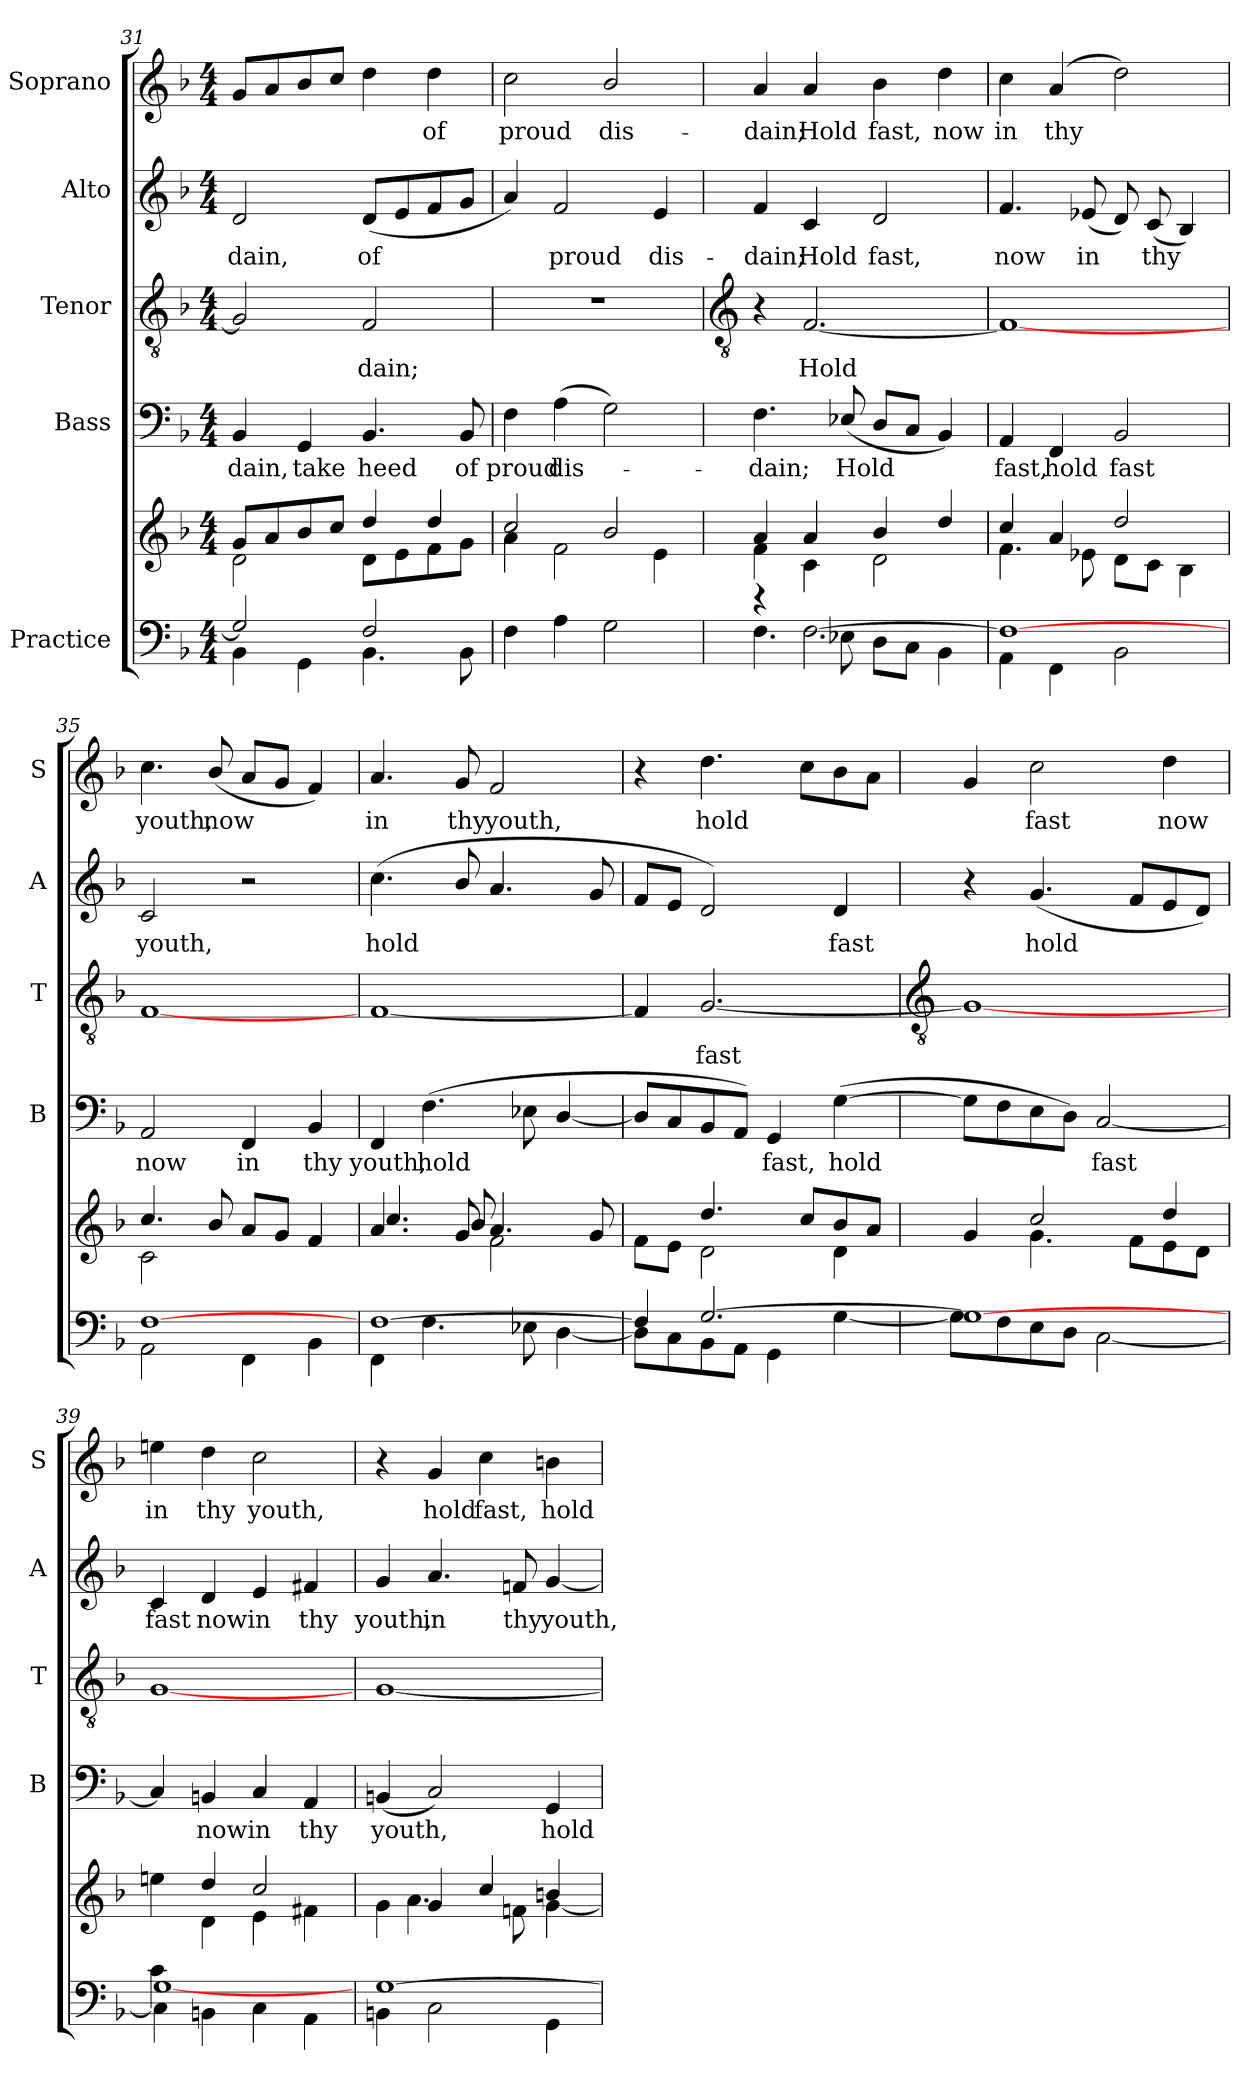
**kern	**kern	**kern	**text	**kern	**text	**kern	**text	**kern	**text
*part5	*part5	*part4	*part4	*part3	*part3	*part2	*part2	*part1	*part1
*staff6	*staff5	*staff4	*staff4	*staff3	*staff3	*staff2	*staff2	*staff1	*staff1
*I"Practice	*	*I"Bass	*	*I"Tenor	*	*I"Alto	*	*I"Soprano	*
*	*	*I'B	*	*I'T	*	*I'A	*	*I'S	*
*clefF4	*clefG2	*clefF4	*	*clefGv2	*	*clefG2	*	*clefG2	*
*k[b-]	*k[b-]	*k[b-]	*	*k[b-]	*	*k[b-]	*	*k[b-]	*
*F:	*F:	*F:	*	*F:	*	*F:	*	*F:	*
*M4/4	*M4/4	*M4/4	*	*M4/4	*	*M4/4	*	*M4/4	*
=31	=31	=31	=31	=31	=31	=31	=31	=31	=31
*^	*^	*	*	*	*	*	*	*	*
!	!	!	!	!	!LO:LY:b	!	!	!	!LO:LY:b	!	!
2G/]	4BB-\	8gL	2d\	4BB-	dain,	2G]	.	2d	-dain,	8gL	.
.	.	8a	.	.	.	.	.	.	.	8a	.
!	!	!	!	!	!LO:LY:b	!	!	!	!	!	!
.	4GG\	8b-	.	4GG	take	.	.	.	.	8b-	.
.	.	8ccJ	.	.	.	.	.	.	.	8ccJ	.
!	!	!	!	!	!LO:LY:b	!	!LO:LY:b	!	!LO:LY:b	!	!
2F/	4.BB-\	4dd/	8d\L	4.BB-	heed	2F	dain;	(<8dL	of	4dd	.
.	.	.	8e\	.	.	.	.	8e	.	.	.
!	!	!	!	!	!	!	!	!	!	!	!LO:LY:b
.	.	4dd/	8f\	.	.	.	.	8f	.	4dd	of
!	!	!	!	!	!LO:LY:b	!	!	!	!	!	!
.	8BB-\	.	8g\J	8BB-	of	.	.	8gJ	.	.	.
=32	=32	=32	=32	=32	=32	=32	=32	=32	=32	=32	=32
!	!	!	!	!	!LO:LY:b	!	!	!	!	!	!LO:LY:b
1ryy	4F	2cc/	4a\	4F	proud	1r	.	4a)	.	2cc	proud
!	!	!	!	!	!LO:LY:b	!	!	!	!LO:LY:b	!	!
.	4A	.	2f\	(>4A	dis-	.	.	2f	proud	.	.
!	!	!	!	!	!	!	!	!	!	!	!LO:LY:b
.	2G	2b-/	.	2G)	.	.	.	.	.	2b-/	dis-
!	!	!	!	!	!	!	!	!	!LO:LY:b	!	!
.	.	.	4e\	.	.	.	.	4e	dis-	.	.
!!LO:LB:g=z
=33	=33	=33	=33	=33	=33	=33	=33	=33	=33	=33	=33
*	*	*	*	*	*	*clefGv2	*	*	*	*	*
!	!	!	!	!	!LO:LY:b	!	!	!	!LO:LY:b	!	!LO:LY:b
4r	4.F	4a	4f\	4.F	dain;	4r	.	4f	-dain;	4a	-dain;
!	!	!	!	!	!	!	!LO:LY:b	!	!LO:LY:b	!	!LO:LY:b
[2.F\	.	4a	4c\	.	.	[2.F	Hold	4c	Hold	4a	Hold
!	!	!	!	!	!LO:LY:b	!	!	!	!	!	!
.	8E-X\	.	.	(<8E-X/	Hold	.	.	.	.	.	.
!	!	!	!	!	!	!	!	!	!LO:LY:b	!	!LO:LY:b
.	8D\L	4b-/	2d\	8DL	.	.	.	2d	fast,	4b-	fast,
.	8C\J	.	.	8CJ	.	.	.	.	.	.	.
!	!	!	!	!	!	!	!	!	!	!	!LO:LY:b
.	4BB-\	4dd/	.	4BB-)	.	.	.	.	.	4dd	now
=34	=34	=34	=34	=34	=34	=34	=34	=34	=34	=34	=34
!	!	!	!	!	!LO:LY:b	!	!	!	!LO:LY:b	!	!LO:LY:b
1F\_	4AA\	4cc/	4.f\	4AA	fast,	1F_	.	4.f	now	4cc	in
!	!	!	!	!	!LO:LY:b	!	!	!	!	!	!LO:LY:b
.	4FF\	4a	.	4FF	hold	.	.	.	.	(<4a	thy
!	!	!	!	!	!	!	!	!	!LO:LY:b	!	!
.	.	.	8e-X\	.	.	.	.	(<8e-X	in	.	.
!	!	!	!	!	!LO:LY:b	!	!	!	!	!	!
.	2BB-\	2dd/	8d\L	2BB-	fast	.	.	8d)	.	2dd)	.
!	!	!	!	!	!	!	!	!	!LO:LY:b	!	!
.	.	.	8c\J	.	.	.	.	(<8c	thy	.	.
.	.	.	4B-\	.	.	.	.	4B-)	.	.	.
=35	=35	=35	=35	=35	=35	=35	=35	=35	=35	=35	=35
!	!	!	!	!	!LO:LY:b	!	!	!	!LO:LY:b	!	!LO:LY:b
[1F\	2AA\	4.cc/	2c\	2AA	now	[1F	.	2c	youth,	4.cc	youth,
!	!	!	!	!	!	!	!	!	!	!	!LO:LY:b
.	.	8b-/	.	.	.	.	.	.	.	(<8b-/	now
!	!	!	!	!	!LO:LY:b	!	!	!	!	!	!
.	4FF\	8a/L	2ryy	4FF	in	.	.	2r	.	8aL	.
.	.	8gJ	.	.	.	.	.	.	.	8gJ	.
!	!	!	!	!	!LO:LY:b	!	!	!	!	!	!
.	4BB-\	4f	.	4BB-	thy	.	.	.	.	4f)	.
=36	=36	=36	=36	=36	=36	=36	=36	=36	=36	=36	=36
!	!	!	!	!	!LO:LY:b	!	!	!	!LO:LY:b	!	!LO:LY:b
[1F\	4FF\	4.a	4.cc/	4FF	youth,	[1F	.	(<4.cc\	hold	4.a	in
!	!	!	!	!	!LO:LY:b	!	!	!	!	!	!
.	4.F	.	.	(<4.F	hold	.	.	.	.	.	.
!	!	!	!	!	!	!	!	!	!	!	!LO:LY:b
.	.	8g	8b-/	.	.	.	.	8b-/	.	8g	thy
!	!	!	!	!	!	!	!	!	!	!	!LO:LY:b
.	.	2f\	4.a/	.	.	.	.	4.a	.	2f	youth,
.	8E-X	.	.	8E-X	.	.	.	.	.	.	.
.	[4D\	.	.	[4D/	.	.	.	.	.	.	.
.	.	.	8g/	.	.	.	.	8g	.	.	.
=37	=37	=37	=37	=37	=37	=37	=37	=37	=37	=37	=37
4F/]	8D\L]	4ryy	8f\L	8DL]	.	4F]	.	8fL	.	4r	.
.	8C\	.	8e\J	8C	.	.	.	8eJ	.	.	.
!	!	!	!	!	!	!	!LO:LY:b	!	!	!	!LO:LY:b
[2.G/	8BB-\	4.dd/	2d\	8BB-	.	[2.G	fast	2d)	.	4.dd	hold
.	8AA\J	.	.	8AAJ)	.	.	.	.	.	.	.
!	!	!	!	!	!LO:LY:b	!	!	!	!	!	!
.	4GG\	.	.	4GG	fast,	.	.	.	.	.	.
.	.	8cc/L	.	.	.	.	.	.	.	8ccL	.
!	!	!	!	!	!LO:LY:b	!	!	!	!LO:LY:b	!	!
.	[4G	8b-/	4d\	(>[4G	hold	.	.	4d	fast	8b-	.
.	.	8aJ	.	.	.	.	.	.	.	8aJ	.
!!LO:LB:g=z
=38	=38	=38	=38	=38	=38	=38	=38	=38	=38	=38	=38
*	*	*	*	*	*	*clefGv2	*	*	*	*	*
1G_	8GL]	4g	4ryy	8GL]	.	1G_	.	4r	.	4g	.
.	8F	.	.	8F	.	.	.	.	.	.	.
!	!	!	!	!	!	!	!	!	!LO:LY:b	!	!LO:LY:b
.	8E	2cc/	4.g\	8E	.	.	.	(<4.g	hold	2cc	fast
.	8DJ	.	.	8DJ)	.	.	.	.	.	.	.
!	!	!	!	!	!LO:LY:b	!	!	!	!	!	!
.	[2C\	.	.	[2C	fast	.	.	.	.	.	.
.	.	.	8f\L	.	.	.	.	8fL	.	.	.
!	!	!	!	!	!	!	!	!	!	!	!LO:LY:b
.	.	4dd/	8e\	.	.	.	.	8e	.	4dd	now
.	.	.	8d\J	.	.	.	.	8dJ)	.	.	.
=39	=39	=39	=39	=39	=39	=39	=39	=39	=39	=39	=39
*	*^	*	*	*	*	*	*	*	*	*	*
!	!	!	!	!	!	!	!	!	!	!LO:LY:b	!	!LO:LY:b
4c\	[1G	4C\]	4een	4ryy	4C]	.	[1G	.	4c	fast	4een	in
!	!	!	!	!	!	!LO:LY:b	!	!	!	!LO:LY:b	!	!LO:LY:b
2.ryy	.	4BBn\	4dd/	4d\	4BBn	now	.	.	4d	now	4dd	thy
!	!	!	!	!	!	!LO:LY:b	!	!	!	!LO:LY:b	!	!LO:LY:b
.	.	4C\	2cc/	4e\	4C	in	.	.	4e	in	2cc	youth,
!	!	!	!	!	!	!LO:LY:b	!	!	!	!LO:LY:b	!	!
.	.	4AA\	.	4f#X\	4AA	thy	.	.	4f#X	thy	.	.
=40	=40	=40	=40	=40	=40	=40	=40	=40	=40	=40	=40	=40
!	!	!	!	!	!	!LO:LY:b	!	!	!	!LO:LY:b	!	!
*	*v	*v	*	*	*	*	*	*	*	*	*	*
[1G	4BBn\	4ryy	4g\	(<4BBn	youth,	[1G	.	4g	youth,	4r	.
!	!	!	!	!	!	!	!	!	!LO:LY:b	!	!LO:LY:b
.	2C\	4g	4.a\	2C)	.	.	.	4.a	in	4g	hold
!	!	!	!	!	!	!	!	!	!	!	!LO:LY:b
.	.	4cc/	.	.	.	.	.	.	.	4cc	fast,
!	!	!	!	!	!	!	!	!	!LO:LY:b	!	!
.	.	.	8fn\	.	.	.	.	8fn	thy	.	.
!	!	!	!	!	!LO:LY:b	!	!	!	!LO:LY:b	!	!LO:LY:b
.	4GG\	4bn/	[4g\	4GG	hold	.	.	[4g	youth,	4bn	hold
*v	*v	*	*	*	*	*	*	*	*	*	*
*	*v	*v	*	*	*	*	*	*	*	*
=	=	=	=	=	=	=	=	=	=
*-	*-	*-	*-	*-	*-	*-	*-	*-	*-
